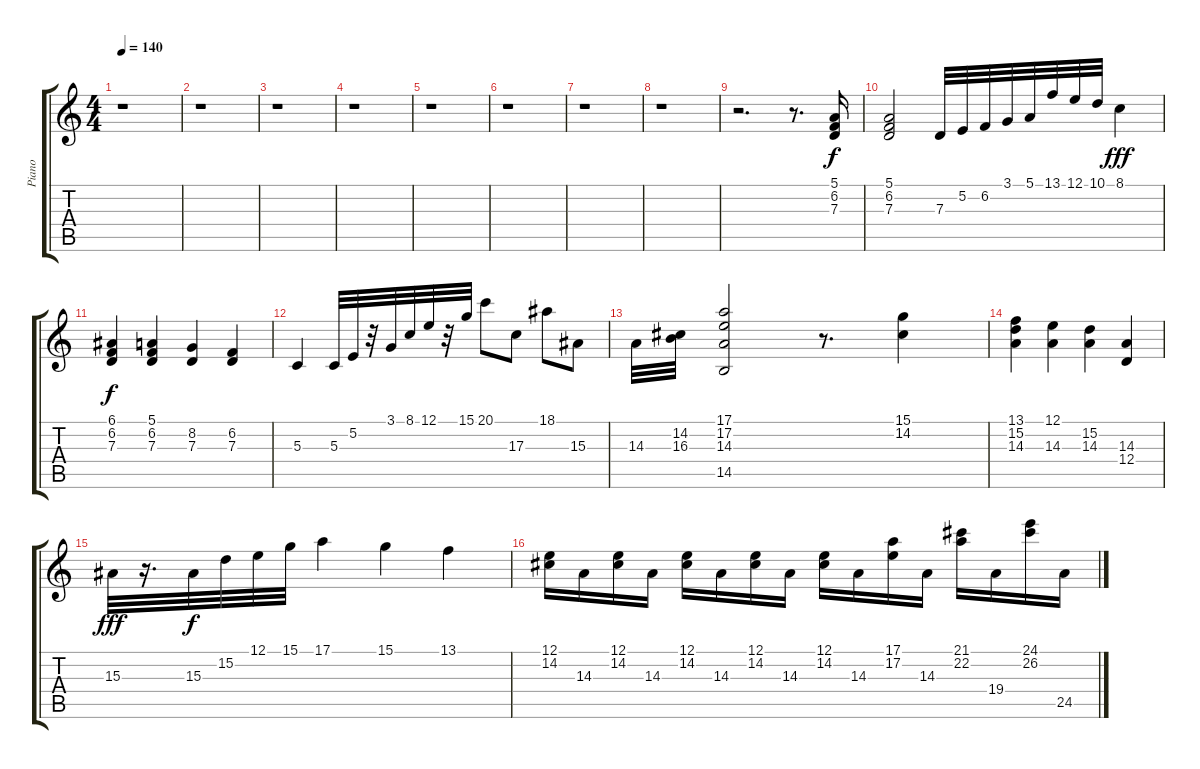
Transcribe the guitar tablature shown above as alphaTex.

\track ("Piano" "Piano") {instrument acousticgrandpiano}
\staff {score tabs}
\tuning (E4 B3 G3 D3 A2 E2) {hide}
\ts (4 4)
\tempo 140
\clef g2
\ks c
r.1{dy f} |
r.1 |
r.1 |
r.1 |
r.1 |
r.1 |
r.1 |
r.1 |
r.2{d} r.8{d} (5.1 6.2 7.3).16 |
(5.1 6.2 7.3).2 7.3.32 5.2.32 6.2.32 3.1.32 5.1.32 13.1.32 12.1.32 10.1.32 8.1.4{dy fff} |
(6.1 6.2 7.3).4{dy f} (5.1 6.2 7.3).4 (8.2 7.3).4 (6.2 7.3).4 |
5.3.4 5.3.32 5.2.32 r.32 3.1.32 8.1.32 12.1.32 r.32 15.1.32 20.1.8 17.3.8 18.1.8 15.3.8 |
14.3.32 (14.2 16.3).32 (17.1 17.2 14.3 14.5).2 r.8{d} (15.1 14.2).4 |
(13.1 15.2 14.3).4 (12.1 14.3).4 (15.2 14.3).4 (14.3 12.4).4 |
15.3.32{dy fff} r.16{d} 15.3.32{dy f} 15.2.32 12.1.32 15.1.32 17.1.4 15.1.4 13.1.4 |
(12.1 14.2).16 14.3.16 (12.1 14.2).16 14.3.16 (12.1 14.2).16 14.3.16 (12.1 14.2).16 14.3.16 (12.1 14.2).16 14.3.16 (17.1 17.2).16 14.3.16 (21.1 22.2).16 19.4.16 (24.1 26.2).16 24.5.16
